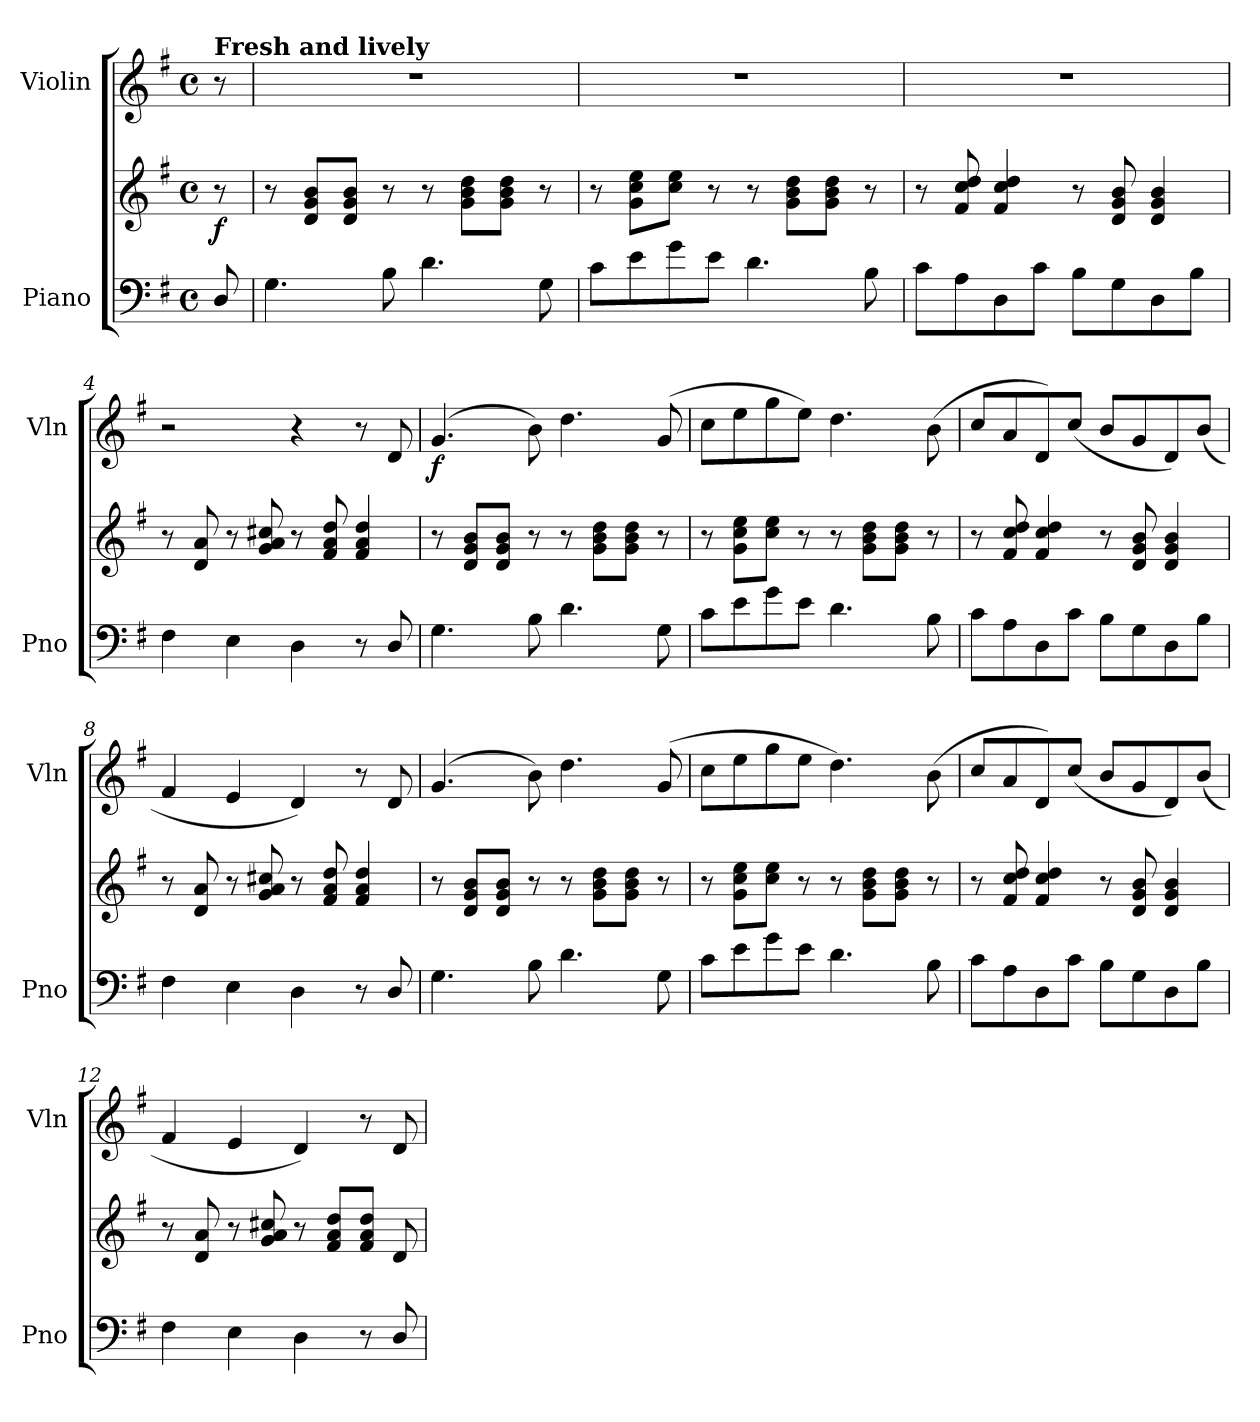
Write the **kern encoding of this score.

**kern	**kern	**dynam	**kern	**dynam
*part2	*part2	*part2	*part1	*part1
*staff3	*staff2	*staff2/3	*staff1	*staff1
*I"Piano	*	*	*I"Violin	*
*I'Pno	*	*	*I'Vln	*
*clefF4	*clefG2	*	*clefG2	*
*k[f#]	*k[f#]	*	*k[f#]	*
*M4/4	*M4/4	*	*M4/4	*
*met(c)	*met(c)	*	*met(c)	*
=	=	=	=	=
!	!	!	!LO:TX:a:B:t=Fresh and lively	!
!	!	!LO:DY:b	!	!
8D/	8r	f	8r	.
=1	=1	=1	=1	=1
4.G\	8r	.	1r	.
.	8d/ 8g/ 8b/L	.	.	.
.	8d/ 8g/ 8b/J	.	.	.
8B\	8r	.	.	.
4.d\	8r	.	.	.
.	8g\ 8b\ 8dd\L	.	.	.
.	8g\ 8b\ 8dd\J	.	.	.
8G\	8r	.	.	.
=2	=2	=2	=2	=2
8c\L	8r	.	1r	.
8e\	8g\ 8cc\ 8ee\L	.	.	.
8g\	8cc\ 8ee\J	.	.	.
8e\J	8r	.	.	.
4.d\	8r	.	.	.
.	8g\ 8b\ 8dd\L	.	.	.
.	8g\ 8b\ 8dd\J	.	.	.
8B\	8r	.	.	.
=3	=3	=3	=3	=3
8c\L	8r	.	1r	.
8A\	8f#/ 8cc/ 8dd/	.	.	.
8D\	4f#/ 4cc/ 4dd/	.	.	.
8c\J	.	.	.	.
8B\L	8r	.	.	.
8G\	8d/ 8g/ 8b/	.	.	.
8D\	4d/ 4g/ 4b/	.	.	.
8B\J	.	.	.	.
=4	=4	=4	=4	=4
4F#\	8r	.	2r	.
.	8d/ 8a/	.	.	.
4E\	8r	.	.	.
.	8g/ 8a/ 8cc#X/	.	.	.
4D\	8r	.	4r	.
.	8f#/ 8a/ 8dd/	.	.	.
8r	4f#/ 4a/ 4dd/	.	8r	.
8D/	.	.	8d/	.
!!LO:LB:g=z
=5	=5	=5	=5	=5
!	!	!	!	!LO:DY:b
4.G\	8r	.	(>4.g/	f
.	8d/ 8g/ 8b/L	.	.	.
.	8d/ 8g/ 8b/J	.	.	.
8B\	8r	.	8b\)	.
4.d\	8r	.	4.dd\	.
.	8g\ 8b\ 8dd\L	.	.	.
.	8g\ 8b\ 8dd\J	.	.	.
8G\	8r	.	(>8g/	.
=6	=6	=6	=6	=6
8c\L	8r	.	8cc\L	.
8e\	8g\ 8cc\ 8ee\L	.	8ee\	.
8g\	8cc\ 8ee\J	.	8gg\	.
8e\J	8r	.	8ee\J)	.
4.d\	8r	.	4.dd\	.
.	8g\ 8b\ 8dd\L	.	.	.
.	8g\ 8b\ 8dd\J	.	.	.
8B\	8r	.	(>8b\	.
=7	=7	=7	=7	=7
8c\L	8r	.	8cc/L	.
8A\	8f#/ 8cc/ 8dd/	.	8a/	.
8D\	4f#/ 4cc/ 4dd/	.	8d/)	.
8c\J	.	.	(<8cc/J	.
8B\L	8r	.	8b/L	.
8G\	8d/ 8g/ 8b/	.	8g/	.
8D\	4d/ 4g/ 4b/	.	8d/)	.
8B\J	.	.	(<8b/J	.
=8	=8	=8	=8	=8
4F#\	8r	.	4f#/	.
.	8d/ 8a/	.	.	.
4E\	8r	.	4e/	.
.	8g/ 8a/ 8cc#X/	.	.	.
4D\	8r	.	4d/)	.
.	8f#/ 8a/ 8dd/	.	.	.
8r	4f#/ 4a/ 4dd/	.	8r	.
8D/	.	.	8d/	.
!!LO:LB:g=z
=9	=9	=9	=9	=9
4.G\	8r	.	(>4.g/	.
.	8d/ 8g/ 8b/L	.	.	.
.	8d/ 8g/ 8b/J	.	.	.
8B\	8r	.	8b\)	.
4.d\	8r	.	4.dd\	.
.	8g\ 8b\ 8dd\L	.	.	.
.	8g\ 8b\ 8dd\J	.	.	.
8G\	8r	.	(>8g/	.
=10	=10	=10	=10	=10
8c\L	8r	.	8cc\L	.
8e\	8g\ 8cc\ 8ee\L	.	8ee\	.
8g\	8cc\ 8ee\J	.	8gg\	.
8e\J	8r	.	8ee\J	.
4.d\	8r	.	4.dd\)	.
.	8g\ 8b\ 8dd\L	.	.	.
.	8g\ 8b\ 8dd\J	.	.	.
8B\	8r	.	(>8b\	.
=11	=11	=11	=11	=11
8c\L	8r	.	8cc/L	.
8A\	8f#/ 8cc/ 8dd/	.	8a/	.
8D\	4f#/ 4cc/ 4dd/	.	8d/)	.
8c\J	.	.	(<8cc/J	.
8B\L	8r	.	8b/L	.
8G\	8d/ 8g/ 8b/	.	8g/	.
8D\	4d/ 4g/ 4b/	.	8d/)	.
8B\J	.	.	(<8b/J	.
=12	=12	=12	=12	=12
4F#\	8r	.	4f#/	.
.	8d/ 8a/	.	.	.
4E\	8r	.	4e/	.
.	8g/ 8a/ 8cc#X/	.	.	.
4D\	8r	.	4d/)	.
.	8f#/ 8a/ 8dd/L	.	.	.
8r	8f#/ 8a/ 8dd/J	.	8r	.
!	!	!LO:DY:b	!	!
!	!	!LO:DY:n=1:b	!	!
!	!	!LO:DY:n=2:b	!	!
8D/	8d/	other-dynamics mf other-dynamics	8d/	.
=	=	=	=	=
*-	*-	*-	*-	*-
